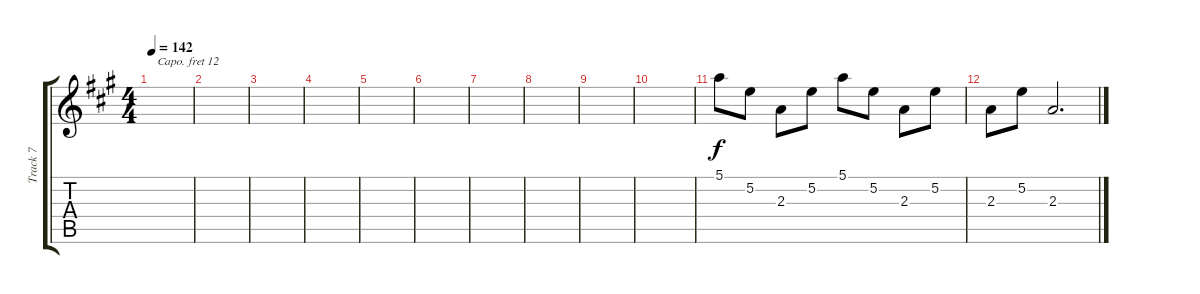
\track ("Track 7" "Track 7") {instrument drawbarorgan}
\staff {score tabs}
\capo 12
\tuning (E4 B3 G3 D3 A2 E2) {hide}
\ts (4 4)
\tempo 142
\clef g2
\ks a
|
|
|
|
|
|
|
|
|
|
5.1.8 5.2.8 2.3.8 5.2.8 5.1.8 5.2.8 2.3.8 5.2.8 |
2.3.8 5.2.8 2.3.2{d}
